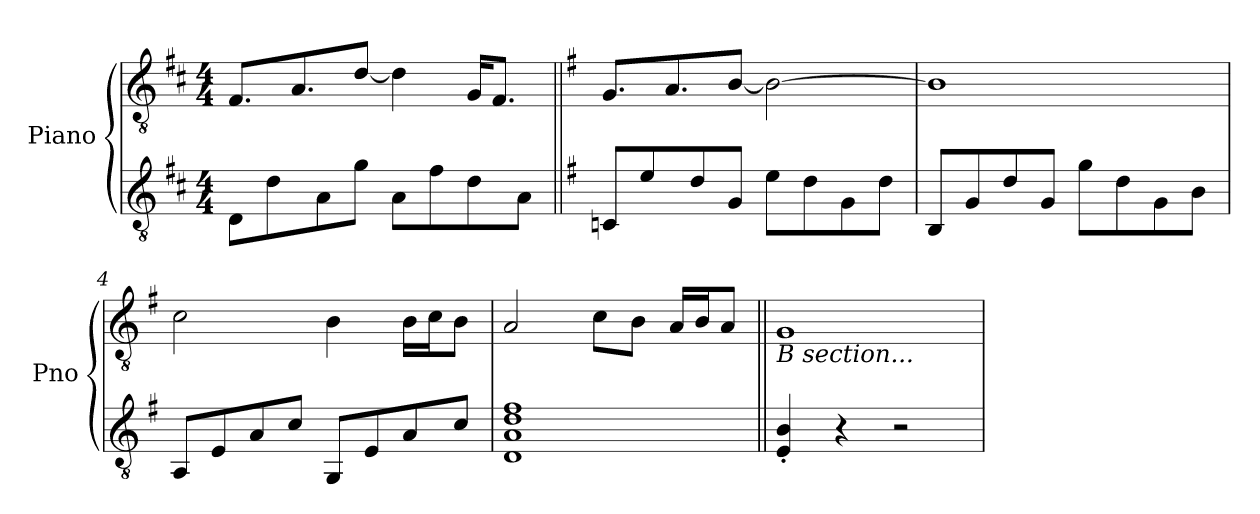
**kern	**kern
*part1	*part1
*staff2	*staff1
*I"Piano	*
*I'Pno	*
*clefGv2	*clefGv2
*k[f#c#]	*k[f#c#]
*M4/4	*M4/4
=1	=1
8D\L	8.F#/L
8d\	.
.	8.A/
8A\	.
8g\J	[8d/J
8A\L	4d\]
8f#\	.
8d\	16G/KL
.	8.F#/J
8A\J	.
=2||	=2||
*k[f#]	*k[f#]
8Cn/L	8.G/L
8e/	.
.	8.A/
8d/	.
8G/J	[8B/J
8e\L	2B\_
8d\	.
8G\	.
8d\J	.
!!LO:LB:g=z
=3	=3
8BB/L	1B]
8G/	.
8d/	.
8G/J	.
8g\L	.
8d\	.
8G\	.
8B\J	.
=4	=4
8AA/L	2c\
8E/	.
8A/	.
8c/J	.
8GG/L	4B\
8E/	.
8A/	16B\LL
.	16c\J
8c/J	8B\J
=5	=5
1D 1A 1d 1f#	2A/
.	8c\L
.	8B\J
.	16A/LL
.	16B/J
.	8A/J
=6||	=6||
!	!LO:TX:b:i:t=B section...
4E/' 4B/'	1G
4r	.
2r	.
=	=
*-	*-
